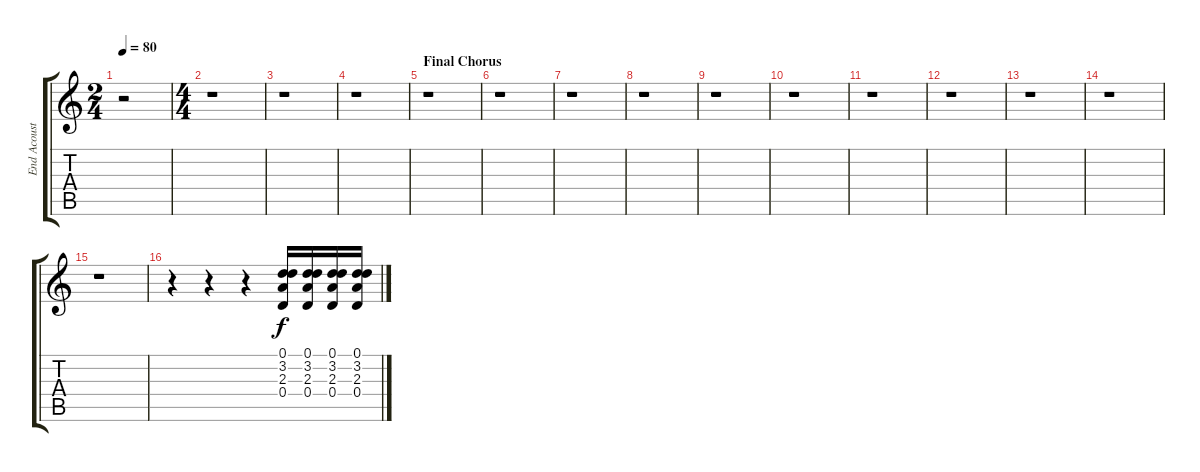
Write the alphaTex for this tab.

\track ("End Acoustic Overdub - Open G" "End Acoust") {instrument acousticguitarsteel}
\staff {score tabs}
\tuning (D4 B3 G3 D3 G2 D2) {hide}
\ts (2 4)
\tempo 80
\clef g2
\ks c
r.2{dy f} |
\ts (4 4)
r.1 |
r.1 |
r.1 |
\section ("" "Final Chorus")
r.1 |
r.1 |
r.1 |
r.1 |
r.1 |
r.1 |
r.1 |
r.1 |
r.1 |
r.1 |
r.1 |
r.4 r.4 r.4 (0.1 3.2 2.3 0.4).16 (0.1 3.2 2.3 0.4).16 (0.1 3.2 2.3 0.4).16 (0.1 3.2 2.3 0.4).16
